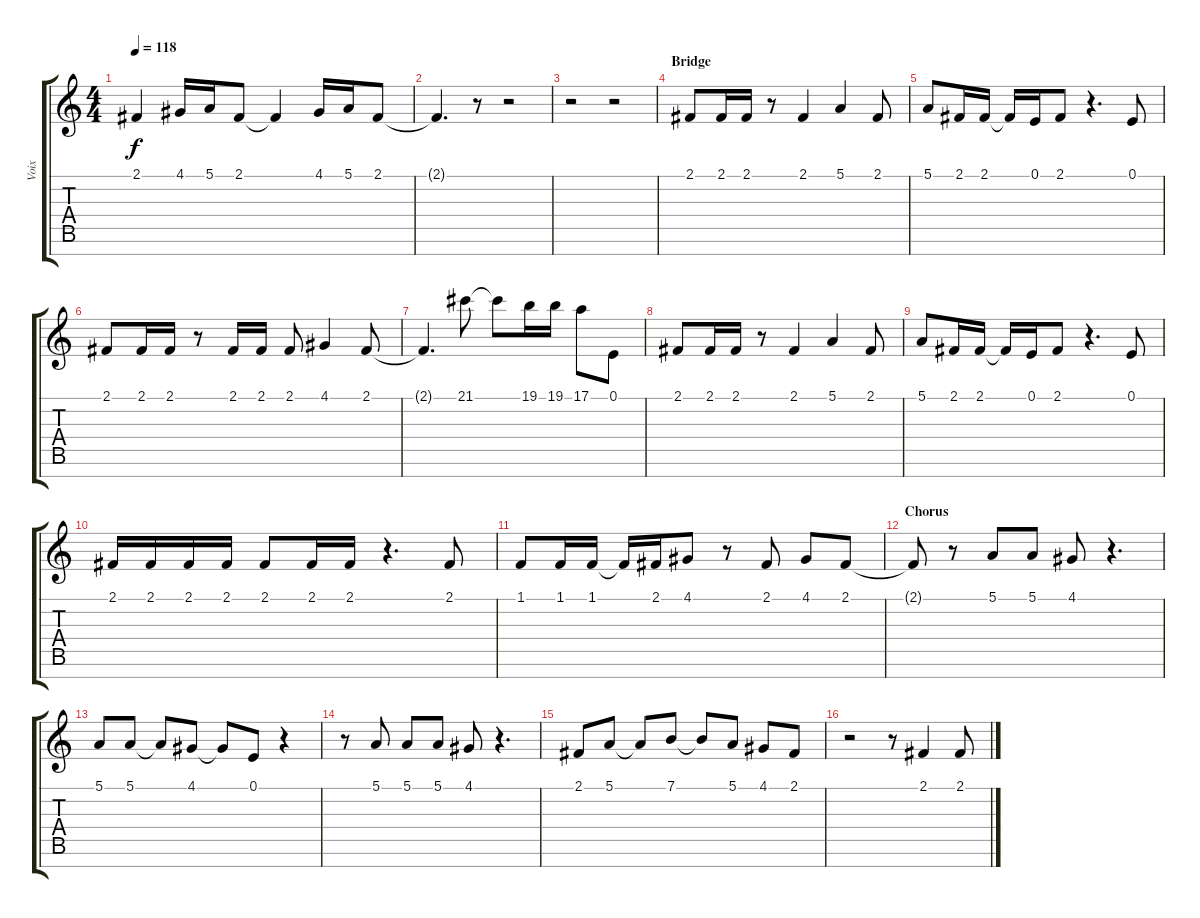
\track ("Voix " "Voix ") {instrument acousticgrandpiano}
\staff {score tabs}
\tuning (E4 B3 G3 D3 A2 E2 B1) {hide}
\ts (4 4)
\tempo 118
\clef g2
\ks c
2.1{t}.4{dy f} 4.1.16 5.1.16 2.1.8 2.1{t}.4 4.1.16 5.1.16 2.1.8 |
2.1{t}.4{d} r.8 r.2 |
r.2 r.2 |
\section ("" "Bridge")
2.1.8 2.1.16 2.1.16 r.8 2.1.4 5.1.4 2.1.8 |
5.1.8 2.1.16 2.1.16 2.1{t}.16 0.1.16 2.1.8 r.4{d} 0.1.8 |
2.1.8 2.1.16 2.1.16 r.8 2.1.16 2.1.16 2.1.8 4.1.4 2.1.8 |
2.1{t}.4{d} 21.1.8 21.1{t}.8 19.1.16 19.1.16 17.1.8 0.1.8 |
2.1.8 2.1.16 2.1.16 r.8 2.1.4 5.1.4 2.1.8 |
5.1.8 2.1.16 2.1.16 2.1{t}.16 0.1.16 2.1.8 r.4{d} 0.1.8 |
2.1.16 2.1.16 2.1.16 2.1.16 2.1.8 2.1.16 2.1.16 r.4{d} 2.1.8 |
1.1.8 1.1.16 1.1.16 1.1{t}.16 2.1.16 4.1.8 r.8 2.1.8 4.1.8 2.1.8 |
\section ("" "Chorus")
2.1{t}.8 r.8 5.1.8 5.1.8 4.1.8 r.4{d} |
5.1.8 5.1.8 5.1{t}.8 4.1.8 4.1{t}.8 0.1.8 r.4 |
r.8 5.1.8 5.1.8 5.1.8 4.1.8 r.4{d} |
2.1.8 5.1.8 5.1{t}.8 7.1.8 7.1{t}.8 5.1.8 4.1.8 2.1.8 |
r.2 r.8 2.1.4 2.1.8
